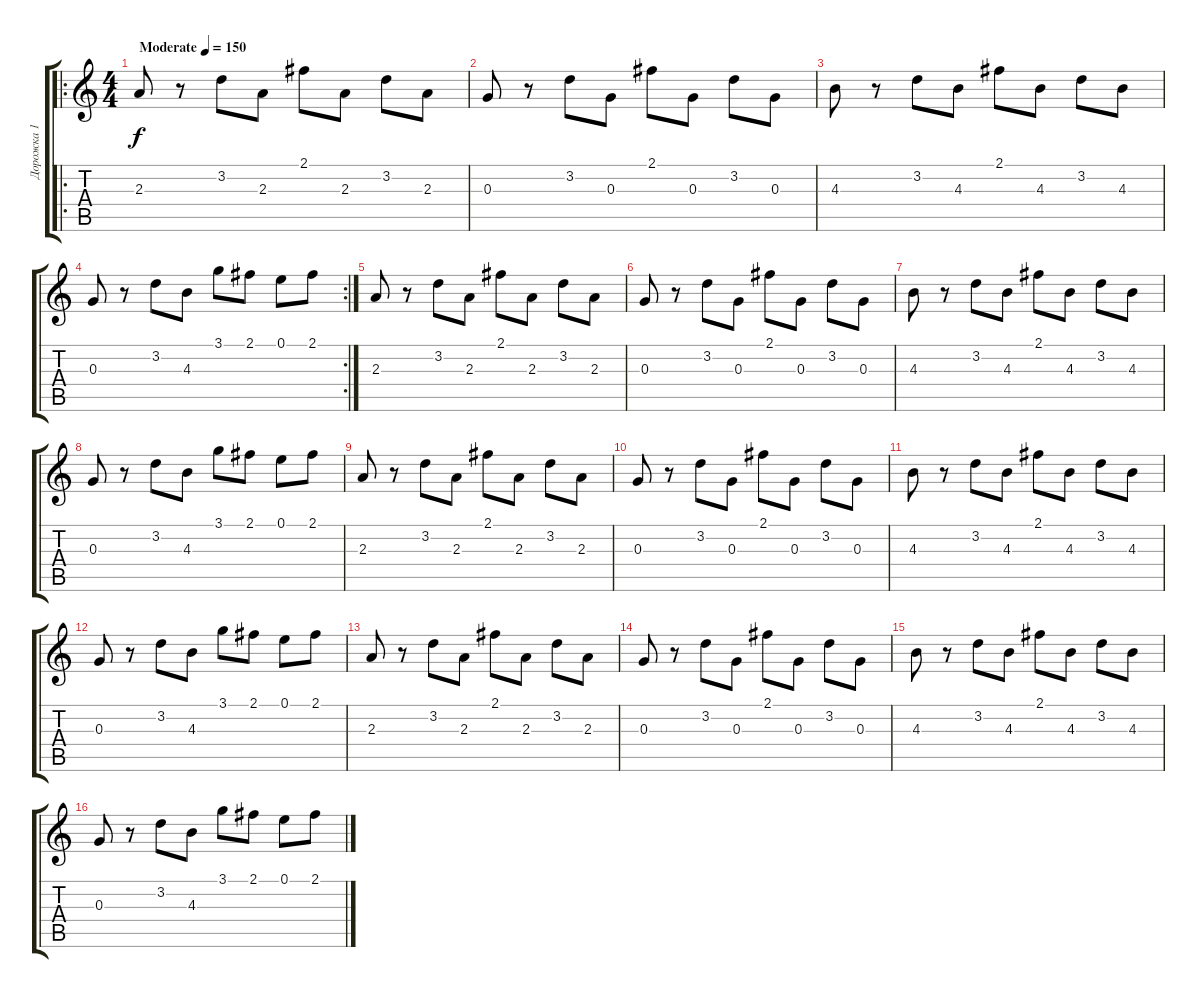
\track ("Дорожка 1" "Дорожка 1") {instrument acousticguitarsteel}
\staff {score tabs}
\tuning (E4 B3 G3 D3 A2 E2) {hide}
\ro
\ts (4 4)
\tempo (150 "Moderate")
\clef g2
\ks c
2.3.8{dy f instrument acousticguitarsteel} r.8 3.2.8 2.3.8 2.1.8 2.3.8 3.2.8 2.3.8 |
0.3.8 r.8 3.2.8 0.3.8 2.1.8 0.3.8 3.2.8 0.3.8 |
4.3.8 r.8 3.2.8 4.3.8 2.1.8 4.3.8 3.2.8 4.3.8 |
\rc 2
0.3.8 r.8 3.2.8 4.3.8 3.1.8 2.1.8 0.1.8 2.1.8 |
2.3.8 r.8 3.2.8 2.3.8 2.1.8 2.3.8 3.2.8 2.3.8 |
0.3.8 r.8 3.2.8 0.3.8 2.1.8 0.3.8 3.2.8 0.3.8 |
4.3.8 r.8 3.2.8 4.3.8 2.1.8 4.3.8 3.2.8 4.3.8 |
0.3.8 r.8 3.2.8 4.3.8 3.1.8 2.1.8 0.1.8 2.1.8 |
2.3.8 r.8 3.2.8 2.3.8 2.1.8 2.3.8 3.2.8 2.3.8 |
0.3.8 r.8 3.2.8 0.3.8 2.1.8 0.3.8 3.2.8 0.3.8 |
4.3.8 r.8 3.2.8 4.3.8 2.1.8 4.3.8 3.2.8 4.3.8 |
0.3.8 r.8 3.2.8 4.3.8 3.1.8 2.1.8 0.1.8 2.1.8 |
2.3.8 r.8 3.2.8 2.3.8 2.1.8 2.3.8 3.2.8 2.3.8 |
0.3.8 r.8 3.2.8 0.3.8 2.1.8 0.3.8 3.2.8 0.3.8 |
4.3.8 r.8 3.2.8 4.3.8 2.1.8 4.3.8 3.2.8 4.3.8 |
0.3.8 r.8 3.2.8 4.3.8 3.1.8 2.1.8 0.1.8 2.1.8
